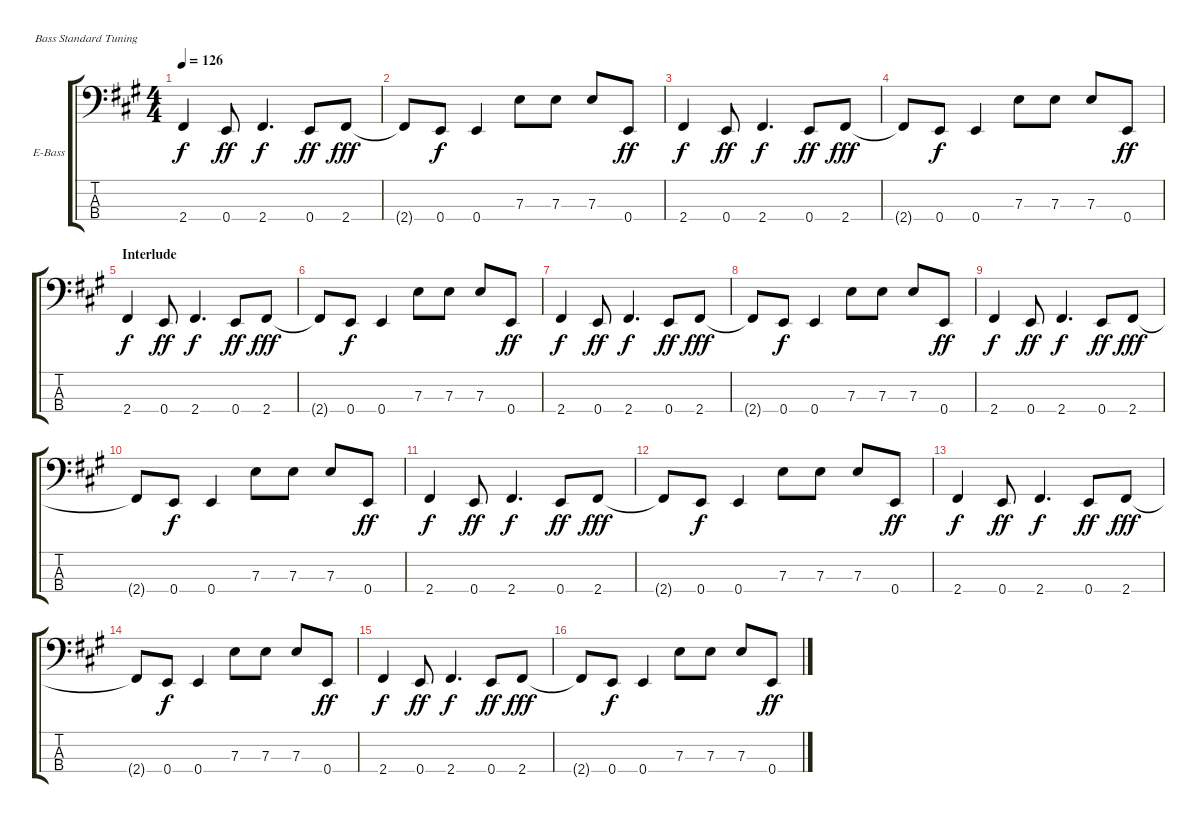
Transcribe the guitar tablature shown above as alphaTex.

\defaultSystemsLayout 4
\bracketExtendMode groupsimilarinstruments
\firstSystemTrackNameOrientation horizontal
\otherSystemsTrackNameOrientation horizontal
\track ("Electric Bass" "E-Bass") {instrument electricbassfinger}
\staff {score tabs}
\tuning (G2 D2 A1 E1)
\ts (4 4)
\tempo 126
\clef f4
\scale
1.07062
\ks a
2.4.4{dy f} 0.4.8{dy ff} 2.4.4{d dy f} 0.4.8{dy ff} 2.4.8{dy fff} |
\scale
0.929382 2.4{t}.8 0.4.8{dy f} 0.4.4 7.3.8 7.3.8 7.3.8 0.4.8{dy ff} |
\scale
1.07062 2.4.4{dy f} 0.4.8{dy ff} 2.4.4{d dy f} 0.4.8{dy ff} 2.4.8{dy fff} |
\scale
0.929382 2.4{t}.8 0.4.8{dy f} 0.4.4 7.3.8 7.3.8 7.3.8 0.4.8{dy ff} |
\section ("" "Interlude")
\scale
1.07062 2.4.4{dy f} 0.4.8{dy ff} 2.4.4{d dy f} 0.4.8{dy ff} 2.4.8{dy fff} |
\scale
0.929382 2.4{t}.8 0.4.8{dy f} 0.4.4 7.3.8 7.3.8 7.3.8 0.4.8{dy ff} |
\scale
1.07062 2.4.4{dy f} 0.4.8{dy ff} 2.4.4{d dy f} 0.4.8{dy ff} 2.4.8{dy fff} |
\scale
0.929382 2.4{t}.8 0.4.8{dy f} 0.4.4 7.3.8 7.3.8 7.3.8 0.4.8{dy ff} |
\scale
1.07062 2.4.4{dy f} 0.4.8{dy ff} 2.4.4{d dy f} 0.4.8{dy ff} 2.4.8{dy fff} |
\scale
0.929382 2.4{t}.8 0.4.8{dy f} 0.4.4 7.3.8 7.3.8 7.3.8 0.4.8{dy ff} |
\scale
1.07062 2.4.4{dy f} 0.4.8{dy ff} 2.4.4{d dy f} 0.4.8{dy ff} 2.4.8{dy fff} |
\scale
0.929382 2.4{t}.8 0.4.8{dy f} 0.4.4 7.3.8 7.3.8 7.3.8 0.4.8{dy ff} |
\scale
1.07062 2.4.4{dy f} 0.4.8{dy ff} 2.4.4{d dy f} 0.4.8{dy ff} 2.4.8{dy fff} |
\scale
0.929382 2.4{t}.8 0.4.8{dy f} 0.4.4 7.3.8 7.3.8 7.3.8 0.4.8{dy ff} |
\scale
1.07062 2.4.4{dy f} 0.4.8{dy ff} 2.4.4{d dy f} 0.4.8{dy ff} 2.4.8{dy fff} |
\scale
0.929382 2.4{t}.8 0.4.8{dy f} 0.4.4 7.3.8 7.3.8 7.3.8 0.4.8{dy ff}
